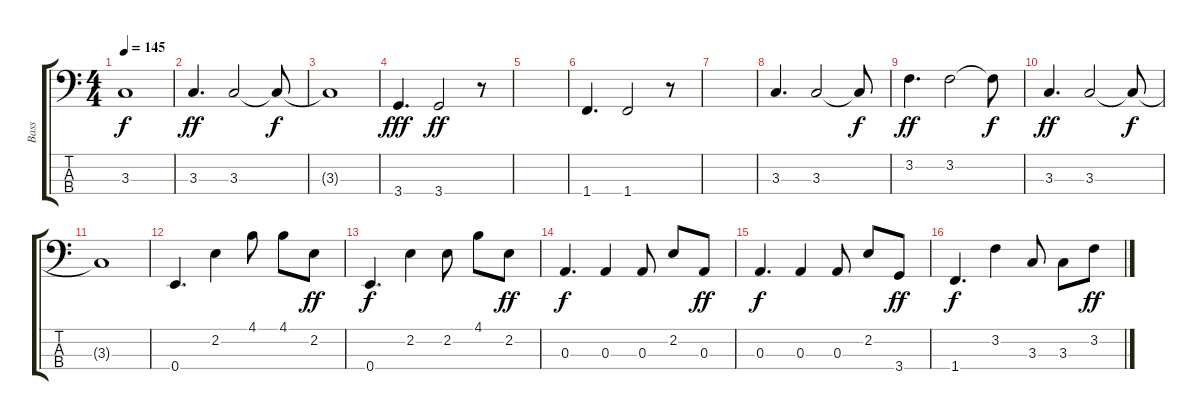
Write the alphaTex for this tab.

\track ("Bass" "Bass") {instrument electricbassfinger}
\staff {score tabs}
\tuning (G2 D2 A1 E1) {hide}
\ts (4 4)
\tempo 145
\clef f4
\ks c
3.3{t}.1{dy f} |
3.3.4{d dy ff} 3.3.2 3.3{t}.8{dy f} |
3.3{t}.1 |
3.4.4{d dy fff} 3.4.2{dy ff} r.8 |
|
1.4.4{d} 1.4.2 r.8 |
|
3.3.4{d} 3.3.2 3.3{t}.8{dy f} |
3.2.4{d dy ff} 3.2.2 3.2{t}.8{dy f} |
3.3.4{d dy ff} 3.3.2 3.3{t}.8{dy f} |
3.3{t}.1 |
0.4.4{d} 2.2.4 4.1.8 4.1.8 2.2.8{dy ff} |
0.4.4{d dy f} 2.2.4 2.2.8 4.1.8 2.2.8{dy ff} |
0.3.4{d dy f} 0.3.4 0.3.8 2.2.8 0.3.8{dy ff} |
0.3.4{d dy f} 0.3.4 0.3.8 2.2.8 3.4.8{dy ff} |
1.4.4{d dy f} 3.2.4 3.3.8 3.3.8 3.2.8{dy ff}
